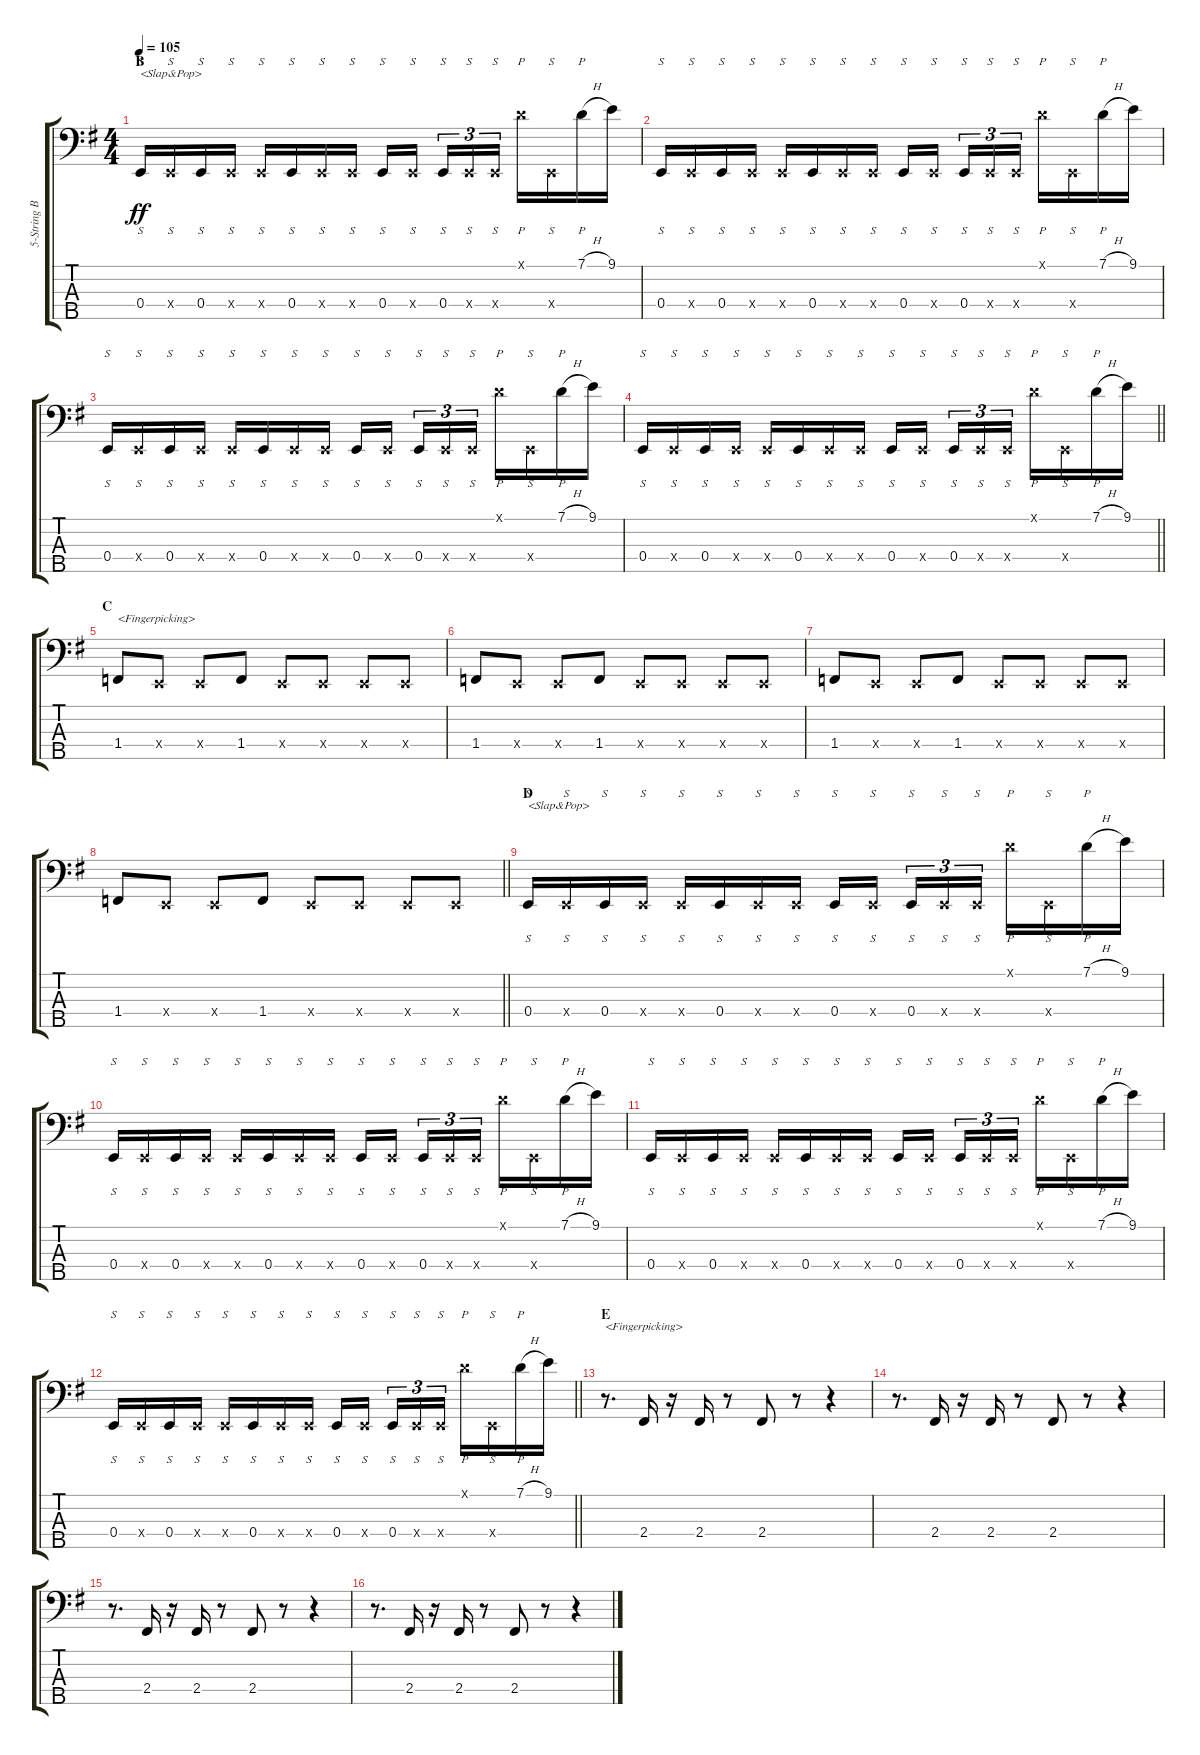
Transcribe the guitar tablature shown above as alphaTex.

\track ("5-String Bass" "5-String B") {instrument slapbass1}
\staff {score tabs}
\tuning (G2 D2 A1 E1 B0) {hide}
\ts (4 4)
\section ("" "B")
\tempo 105
\clef f4
\ks g
0.4.16{s txt "<Slap&Pop>" dy ff instrument slapbass1} 0.4{x}.16{s} 0.4.16{s} 0.4{x}.16{s} 0.4{x}.16{s} 0.4.16{s} 0.4{x}.16{s} 0.4{x}.16{s} 0.4.16{s} 0.4{x}.16{s beam splitsecondary} 0.4.16{s tu (3 2)} 0.4{x}.16{s tu (3 2)} 0.4{x}.16{s tu (3 2)} 7.1{x}.16{p} 0.4{x}.16{s} 7.1{h}.16{p} 9.1.16 |
0.4.16{s} 0.4{x}.16{s} 0.4.16{s} 0.4{x}.16{s} 0.4{x}.16{s} 0.4.16{s} 0.4{x}.16{s} 0.4{x}.16{s} 0.4.16{s} 0.4{x}.16{s beam splitsecondary} 0.4.16{s tu (3 2)} 0.4{x}.16{s tu (3 2)} 0.4{x}.16{s tu (3 2)} 7.1{x}.16{p} 0.4{x}.16{s} 7.1{h}.16{p} 9.1.16 |
0.4.16{s} 0.4{x}.16{s} 0.4.16{s} 0.4{x}.16{s} 0.4{x}.16{s} 0.4.16{s} 0.4{x}.16{s} 0.4{x}.16{s} 0.4.16{s} 0.4{x}.16{s beam splitsecondary} 0.4.16{s tu (3 2)} 0.4{x}.16{s tu (3 2)} 0.4{x}.16{s tu (3 2)} 7.1{x}.16{p} 0.4{x}.16{s} 7.1{h}.16{p} 9.1.16 |
\barLineRight lightlight
0.4.16{s} 0.4{x}.16{s} 0.4.16{s} 0.4{x}.16{s} 0.4{x}.16{s} 0.4.16{s} 0.4{x}.16{s} 0.4{x}.16{s} 0.4.16{s} 0.4{x}.16{s beam splitsecondary} 0.4.16{s tu (3 2)} 0.4{x}.16{s tu (3 2)} 0.4{x}.16{s tu (3 2)} 7.1{x}.16{p} 0.4{x}.16{s} 7.1{h}.16{p} 9.1.16 |
\section ("" "C")
1.4.8{txt "<Fingerpicking>" instrument electricbassfinger} 0.4{x}.8 0.4{x}.8 1.4.8 0.4{x}.8 0.4{x}.8 0.4{x}.8 0.4{x}.8 |
1.4.8 0.4{x}.8 0.4{x}.8 1.4.8 0.4{x}.8 0.4{x}.8 0.4{x}.8 0.4{x}.8 |
1.4.8 0.4{x}.8 0.4{x}.8 1.4.8 0.4{x}.8 0.4{x}.8 0.4{x}.8 0.4{x}.8 |
\barLineRight lightlight
1.4.8 0.4{x}.8 0.4{x}.8 1.4.8 0.4{x}.8 0.4{x}.8 0.4{x}.8 0.4{x}.8 |
\section ("" "D")
0.4.16{s txt "<Slap&Pop>" instrument slapbass1} 0.4{x}.16{s} 0.4.16{s} 0.4{x}.16{s} 0.4{x}.16{s} 0.4.16{s} 0.4{x}.16{s} 0.4{x}.16{s} 0.4.16{s} 0.4{x}.16{s beam splitsecondary} 0.4.16{s tu (3 2)} 0.4{x}.16{s tu (3 2)} 0.4{x}.16{s tu (3 2)} 7.1{x}.16{p} 0.4{x}.16{s} 7.1{h}.16{p} 9.1.16 |
0.4.16{s} 0.4{x}.16{s} 0.4.16{s} 0.4{x}.16{s} 0.4{x}.16{s} 0.4.16{s} 0.4{x}.16{s} 0.4{x}.16{s} 0.4.16{s} 0.4{x}.16{s beam splitsecondary} 0.4.16{s tu (3 2)} 0.4{x}.16{s tu (3 2)} 0.4{x}.16{s tu (3 2)} 7.1{x}.16{p} 0.4{x}.16{s} 7.1{h}.16{p} 9.1.16 |
0.4.16{s} 0.4{x}.16{s} 0.4.16{s} 0.4{x}.16{s} 0.4{x}.16{s} 0.4.16{s} 0.4{x}.16{s} 0.4{x}.16{s} 0.4.16{s} 0.4{x}.16{s beam splitsecondary} 0.4.16{s tu (3 2)} 0.4{x}.16{s tu (3 2)} 0.4{x}.16{s tu (3 2)} 7.1{x}.16{p} 0.4{x}.16{s} 7.1{h}.16{p} 9.1.16 |
\barLineRight lightlight
0.4.16{s} 0.4{x}.16{s} 0.4.16{s} 0.4{x}.16{s} 0.4{x}.16{s} 0.4.16{s} 0.4{x}.16{s} 0.4{x}.16{s} 0.4.16{s} 0.4{x}.16{s beam splitsecondary} 0.4.16{s tu (3 2)} 0.4{x}.16{s tu (3 2)} 0.4{x}.16{s tu (3 2)} 7.1{x}.16{p} 0.4{x}.16{s} 7.1{h}.16{p} 9.1.16 |
\section ("" "E")
r.8{d txt "<Fingerpicking>" instrument electricbassfinger} 2.4.16 r.16 2.4.16 r.8 2.4.8 r.8 r.4 |
r.8{d} 2.4.16 r.16 2.4.16 r.8 2.4.8 r.8 r.4 |
r.8{d} 2.4.16 r.16 2.4.16 r.8 2.4.8 r.8 r.4 |
r.8{d} 2.4.16 r.16 2.4.16 r.8 2.4.8 r.8 r.4
